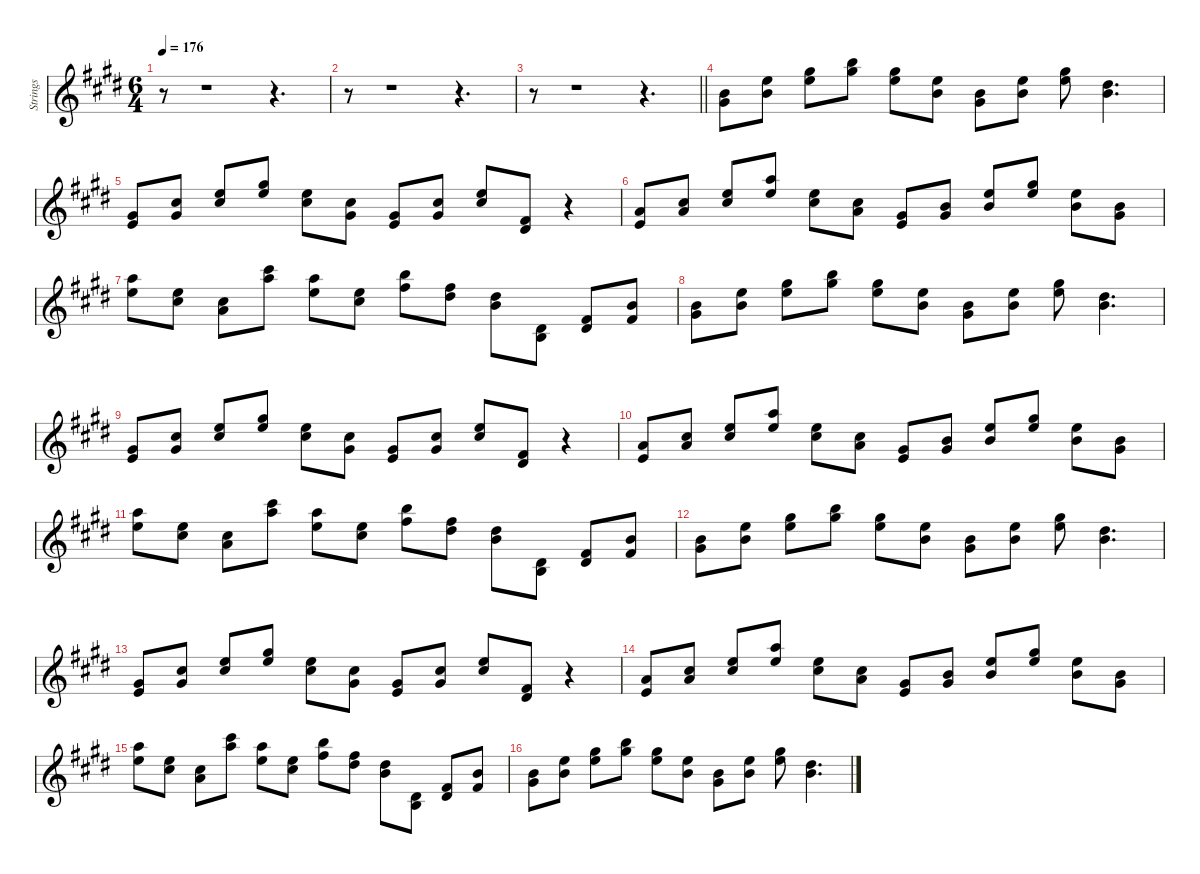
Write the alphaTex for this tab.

\defaultSystemsLayout 4
\hideDynamics
\bracketExtendMode nobrackets
\firstSystemTrackNameMode fullname
\otherSystemsTrackNameMode fullname
\otherSystemsTrackNameOrientation horizontal
\track ("Strings" "vln.") {mute instrument stringensemble1}
\staff {score}
\tuning (E4 B3 G3 D3 A2 C2)
\ts (6 4)
\tempo 176
\clef g2
\ks e
r.8{dy mp beam Down} r.1{beam Down} r.4{d beam Down} |
r.8{beam Down} r.1{beam Down} r.4{d beam Down} |
\barLineRight lightlight
r.8{beam Down} r.1{beam Down} r.4{d beam Down} |
(7.1{acc forcenatural} 9.2{acc #}).8{beam Down} (12.1{acc forcenatural} 12.2{acc forcenatural}).8{beam Down} (16.1{acc #} 17.2{acc forcenatural}).8{beam Down} (19.1{acc forcenatural} 21.2{acc #}).8{beam Down} (16.1{acc #} 17.2{acc forcenatural}).8{beam Down} (12.1{acc forcenatural} 12.2{acc forcenatural}).8{beam Down} (7.1{acc forcenatural} 9.2{acc #}).8{beam Down} (12.1{acc forcenatural} 12.2{acc forcenatural}).8{beam Down} (16.1{acc #} 17.2{acc forcenatural}).8{beam Down} (11.1{acc #} 12.2{acc forcenatural}).4{d beam Down} |
(0.1{acc forcenatural} 13.3{acc #}).8{beam Up} (14.2{acc #} 13.3{acc #}).8{beam Up} (12.1{acc forcenatural} 14.2{acc #}).8{beam Up} (16.1{acc #} 17.2{acc forcenatural}).8{beam Down} (12.1{acc forcenatural} 14.2{acc #}).8{beam Down} (9.1{acc #} 9.2{acc #}).8{beam Down} (4.1{acc #} 5.2{acc forcenatural}).8{beam Up} (9.1{acc #} 9.2{acc #}).8{beam Up} (12.1{acc forcenatural} 14.2{acc #}).8{beam Up} (11.3{acc #} 13.4{acc #}).8{beam Up} r.4{beam Up} |
(10.2{acc forcenatural} 9.3{acc forcenatural}).8{beam Up} (9.1{acc #} 10.2{acc forcenatural}).8{beam Up} (12.1{acc forcenatural} 14.2{acc #}).8{beam Up} (17.1{acc forcenatural} 17.2{acc forcenatural}).8{beam Down} (12.1{acc forcenatural} 14.2{acc #}).8{beam Down} (14.2{acc #} 14.3{acc forcenatural}).8{beam Down} (9.2{acc #} 9.3{acc forcenatural}).8{beam Up} (7.1{acc forcenatural} 9.2{acc #}).8{beam Up} (12.1{acc forcenatural} 12.2{acc forcenatural}).8{beam Up} (16.1{acc #} 17.2{acc forcenatural}).8{beam Down} (12.1{acc forcenatural} 12.2{acc forcenatural}).8{beam Down} (12.2{acc forcenatural} 13.3{acc #}).8{beam Down} |
(17.1{acc forcenatural} 17.2{acc forcenatural}).8{beam Down} (12.1{acc forcenatural} 14.2{acc #}).8{beam Down} (14.2{acc #} 14.3{acc forcenatural}).8{beam Down} (21.1{acc #} 22.2{acc forcenatural}).8{beam Down} (17.1{acc forcenatural} 17.2{acc forcenatural}).8{beam Down} (17.2{acc forcenatural} 18.3{acc #}).8{beam Down} (19.1{acc forcenatural} 19.2{acc #}).8{beam Down} (19.2{acc #} 20.3{acc #}).8{beam Down} (16.2{acc #} 16.3{acc forcenatural}).8{beam Down} (13.4{acc #} 14.5{acc forcenatural}).8{beam Up} (11.3{acc #} 13.4{acc #}).8{beam Up} (12.2{acc forcenatural} 11.3{acc #}).8{beam Up} |
(7.1{acc forcenatural} 9.2{acc #}).8{beam Down} (12.1{acc forcenatural} 12.2{acc forcenatural}).8{beam Down} (16.1{acc #} 17.2{acc forcenatural}).8{beam Down} (19.1{acc forcenatural} 21.2{acc #}).8{beam Down} (16.1{acc #} 17.2{acc forcenatural}).8{beam Down} (12.1{acc forcenatural} 12.2{acc forcenatural}).8{beam Down} (7.1{acc forcenatural} 9.2{acc #}).8{beam Down} (12.1{acc forcenatural} 12.2{acc forcenatural}).8{beam Down} (16.1{acc #} 17.2{acc forcenatural}).8{beam Down} (11.1{acc #} 12.2{acc forcenatural}).4{d beam Down} |
(0.1{acc forcenatural} 13.3{acc #}).8{beam Up} (14.2{acc #} 13.3{acc #}).8{beam Up} (12.1{acc forcenatural} 14.2{acc #}).8{beam Up} (16.1{acc #} 17.2{acc forcenatural}).8{beam Down} (12.1{acc forcenatural} 14.2{acc #}).8{beam Down} (9.1{acc #} 9.2{acc #}).8{beam Down} (4.1{acc #} 5.2{acc forcenatural}).8{beam Up} (9.1{acc #} 9.2{acc #}).8{beam Up} (12.1{acc forcenatural} 14.2{acc #}).8{beam Up} (11.3{acc #} 13.4{acc #}).8{beam Up} r.4{beam Up} |
(10.2{acc forcenatural} 9.3{acc forcenatural}).8{beam Up} (9.1{acc #} 10.2{acc forcenatural}).8{beam Up} (12.1{acc forcenatural} 14.2{acc #}).8{beam Up} (17.1{acc forcenatural} 17.2{acc forcenatural}).8{beam Down} (12.1{acc forcenatural} 14.2{acc #}).8{beam Down} (14.2{acc #} 14.3{acc forcenatural}).8{beam Down} (9.2{acc #} 9.3{acc forcenatural}).8{beam Up} (7.1{acc forcenatural} 9.2{acc #}).8{beam Up} (12.1{acc forcenatural} 12.2{acc forcenatural}).8{beam Up} (16.1{acc #} 17.2{acc forcenatural}).8{beam Down} (12.1{acc forcenatural} 12.2{acc forcenatural}).8{beam Down} (12.2{acc forcenatural} 13.3{acc #}).8{beam Down} |
(17.1{acc forcenatural} 17.2{acc forcenatural}).8{beam Down} (12.1{acc forcenatural} 14.2{acc #}).8{beam Down} (14.2{acc #} 14.3{acc forcenatural}).8{beam Down} (21.1{acc #} 22.2{acc forcenatural}).8{beam Down} (17.1{acc forcenatural} 17.2{acc forcenatural}).8{beam Down} (17.2{acc forcenatural} 18.3{acc #}).8{beam Down} (19.1{acc forcenatural} 19.2{acc #}).8{beam Down} (19.2{acc #} 20.3{acc #}).8{beam Down} (16.2{acc #} 16.3{acc forcenatural}).8{beam Down} (13.4{acc #} 14.5{acc forcenatural}).8{beam Up} (11.3{acc #} 13.4{acc #}).8{beam Up} (12.2{acc forcenatural} 11.3{acc #}).8{beam Up} |
(7.1{acc forcenatural} 9.2{acc #}).8{beam Down} (12.1{acc forcenatural} 12.2{acc forcenatural}).8{beam Down} (16.1{acc #} 17.2{acc forcenatural}).8{beam Down} (19.1{acc forcenatural} 21.2{acc #}).8{beam Down} (16.1{acc #} 17.2{acc forcenatural}).8{beam Down} (12.1{acc forcenatural} 12.2{acc forcenatural}).8{beam Down} (7.1{acc forcenatural} 9.2{acc #}).8{beam Down} (12.1{acc forcenatural} 12.2{acc forcenatural}).8{beam Down} (16.1{acc #} 17.2{acc forcenatural}).8{beam Down} (11.1{acc #} 12.2{acc forcenatural}).4{d beam Down} |
(0.1{acc forcenatural} 13.3{acc #}).8{beam Up} (14.2{acc #} 13.3{acc #}).8{beam Up} (12.1{acc forcenatural} 14.2{acc #}).8{beam Up} (16.1{acc #} 17.2{acc forcenatural}).8{beam Down} (12.1{acc forcenatural} 14.2{acc #}).8{beam Down} (9.1{acc #} 9.2{acc #}).8{beam Down} (4.1{acc #} 5.2{acc forcenatural}).8{beam Up} (9.1{acc #} 9.2{acc #}).8{beam Up} (12.1{acc forcenatural} 14.2{acc #}).8{beam Up} (11.3{acc #} 13.4{acc #}).8{beam Up} r.4{beam Up} |
(10.2{acc forcenatural} 9.3{acc forcenatural}).8{beam Up} (9.1{acc #} 10.2{acc forcenatural}).8{beam Up} (12.1{acc forcenatural} 14.2{acc #}).8{beam Up} (17.1{acc forcenatural} 17.2{acc forcenatural}).8{beam Down} (12.1{acc forcenatural} 14.2{acc #}).8{beam Down} (14.2{acc #} 14.3{acc forcenatural}).8{beam Down} (9.2{acc #} 9.3{acc forcenatural}).8{beam Up} (7.1{acc forcenatural} 9.2{acc #}).8{beam Up} (12.1{acc forcenatural} 12.2{acc forcenatural}).8{beam Up} (16.1{acc #} 17.2{acc forcenatural}).8{beam Down} (12.1{acc forcenatural} 12.2{acc forcenatural}).8{beam Down} (12.2{acc forcenatural} 13.3{acc #}).8{beam Down} |
(17.1{acc forcenatural} 17.2{acc forcenatural}).8{beam Down} (12.1{acc forcenatural} 14.2{acc #}).8{beam Down} (14.2{acc #} 14.3{acc forcenatural}).8{beam Down} (21.1{acc #} 22.2{acc forcenatural}).8{beam Down} (17.1{acc forcenatural} 17.2{acc forcenatural}).8{beam Down} (17.2{acc forcenatural} 18.3{acc #}).8{beam Down} (19.1{acc forcenatural} 19.2{acc #}).8{beam Down} (19.2{acc #} 20.3{acc #}).8{beam Down} (16.2{acc #} 16.3{acc forcenatural}).8{beam Down} (13.4{acc #} 14.5{acc forcenatural}).8{beam Up} (11.3{acc #} 13.4{acc #}).8{beam Up} (12.2{acc forcenatural} 11.3{acc #}).8{beam Up} |
(7.1{acc forcenatural} 9.2{acc #}).8{beam Down} (12.1{acc forcenatural} 12.2{acc forcenatural}).8{beam Down} (16.1{acc #} 17.2{acc forcenatural}).8{beam Down} (19.1{acc forcenatural} 21.2{acc #}).8{beam Down} (16.1{acc #} 17.2{acc forcenatural}).8{beam Down} (12.1{acc forcenatural} 12.2{acc forcenatural}).8{beam Down} (7.1{acc forcenatural} 9.2{acc #}).8{beam Down} (12.1{acc forcenatural} 12.2{acc forcenatural}).8{beam Down} (16.1{acc #} 17.2{acc forcenatural}).8{beam Down} (11.1{acc #} 12.2{acc forcenatural}).4{d beam Down}
